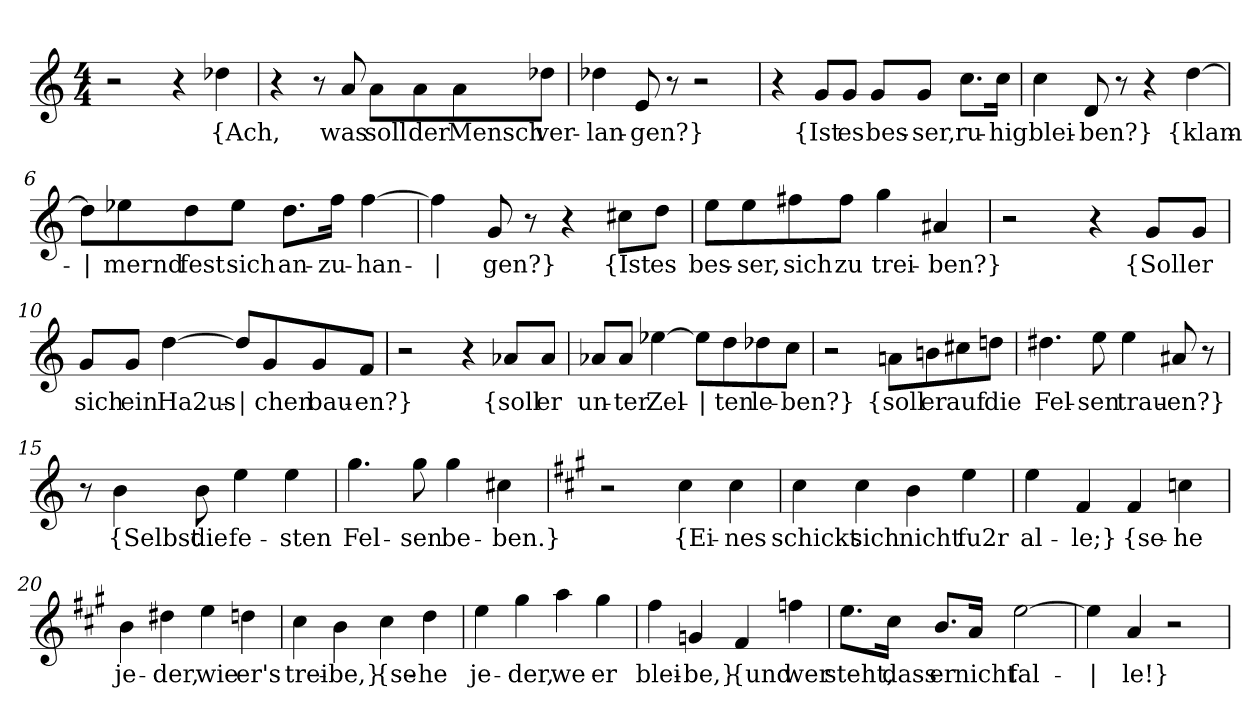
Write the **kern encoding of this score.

**kern	**text
*part1	*part1
*staff1	*staff1
*clefG2	*
*k[]	*
*M4/4	*
=1	=1
2r	.
4r	.
!	!LO:LY:b
4dd-X\	{Ach,
=2	=2
4r	.
8r	.
!	!LO:LY:b
8a/	was
!	!LO:LY:b
8a\L	soll
!	!LO:LY:b
8a\	der
!	!LO:LY:b
8a\	Mensch
!	!LO:LY:b
8dd-X\J	ver-
=3	=3
!	!LO:LY:b
4dd-X\	-lan-
!	!LO:LY:b
8e/	-gen?}
8r	.
2r	.
=4	=4
4r	.
!	!LO:LY:b
8g/L	{Ist
!	!LO:LY:b
8g/J	es
!	!LO:LY:b
8g/L	bes-
!	!LO:LY:b
8g/J	-ser,
!	!LO:LY:b
8.cc\L	ru-
!	!LO:LY:b
16cc\Jk	-hig
=5	=5
!	!LO:LY:b
4cc\	blei-
!	!LO:LY:b
8d/	-ben?}
8r	.
4r	.
!	!LO:LY:b
[4dd\	{klam-
!!LO:LB:g=z
=6	=6
!	!LO:LY:b
8dd\L]	|
!	!LO:LY:b
8ee-X\	-mernd
!	!LO:LY:b
8dd\	fest
!	!LO:LY:b
8ee-\J	sich
!	!LO:LY:b
8.dd\L	an-
!	!LO:LY:b
16ff\Jk	-zu-
!	!LO:LY:b
[4ff\	-han-
=7	=7
!	!LO:LY:b
4ff\]	|
!	!LO:LY:b
8g/	-gen?}
8r	.
4r	.
!	!LO:LY:b
8cc#X\L	{Ist
!	!LO:LY:b
8dd\J	es
=8	=8
!	!LO:LY:b
8ee\L	bes-
!	!LO:LY:b
8ee\	-ser,
!	!LO:LY:b
8ff#X\	sich
!	!LO:LY:b
8ff#\J	zu
!	!LO:LY:b
4gg\	trei-
!	!LO:LY:b
4a#X/	-ben?}
=9	=9
2r	.
4r	.
!	!LO:LY:b
8g/L	{Soll
!	!LO:LY:b
8g/J	er
!!LO:LB:g=z
=10	=10
!	!LO:LY:b
8g/L	sich
!	!LO:LY:b
8g/J	ein
!	!LO:LY:b
[4dd\	Ha2us-
!	!LO:LY:b
8dd/L]	|
!	!LO:LY:b
8g/	-chen
!	!LO:LY:b
8g/	bau-
!	!LO:LY:b
8f/J	-en?}
=11	=11
2r	.
4r	.
!	!LO:LY:b
8a-X/L	{soll
!	!LO:LY:b
8a-/J	er
=12	=12
!	!LO:LY:b
8a-X/L	un-
!	!LO:LY:b
8a-/J	-ter
!	!LO:LY:b
[4ee-X\	Zel-
!	!LO:LY:b
8ee-\L]	|
!	!LO:LY:b
8dd\	-ten
!	!LO:LY:b
8dd-X\	le-
!	!LO:LY:b
8cc\J	-ben?}
=13	=13
2r	.
!	!LO:LY:b
8an\L	{soll
!	!LO:LY:b
8bn\	er
!	!LO:LY:b
8cc#X\	auf
!	!LO:LY:b
8ddn\J	die
!!LO:LB:g=z
=14	=14
!	!LO:LY:b
4.dd#X\	Fel-
!	!LO:LY:b
8ee\	-sen
!	!LO:LY:b
4ee\	trau-
!	!LO:LY:b
8a#X/	-en?}
8r	.
=15	=15
8r	.
!	!LO:LY:b
4b\	{Selbst
!	!LO:LY:b
8b\	die
!	!LO:LY:b
4ee\	fe-
!	!LO:LY:b
4ee\	-sten
=16	=16
!	!LO:LY:b
4.gg\	Fel-
!	!LO:LY:b
8gg\	-sen
!	!LO:LY:b
4gg\	be-
!	!LO:LY:b
4cc#X\	-ben.}
=17	=17
*k[f#c#g#]	*
2r	.
!	!LO:LY:b
4cc#\	{Ei-
!	!LO:LY:b
4cc#\	-nes
=18	=18
!	!LO:LY:b
4cc#\	schickt
!	!LO:LY:b
4cc#\	sich
!	!LO:LY:b
4b\	nicht
!	!LO:LY:b
4ee\	fu2r
!!LO:LB:g=z
=19	=19
!	!LO:LY:b
4ee\	al-
!	!LO:LY:b
4f#/	-le;}
!	!LO:LY:b
4f#/	{se-
!	!LO:LY:b
4ccn\	-he
=20	=20
!	!LO:LY:b
4b\	je-
!	!LO:LY:b
4dd#X\	-der,
!	!LO:LY:b
4ee\	wie
!	!LO:LY:b
4ddn\	er's
=21	=21
!	!LO:LY:b
4cc#\	trei-
!	!LO:LY:b
4b\	-be,}
!	!LO:LY:b
4cc#\	{se-
!	!LO:LY:b
4dd\	-he
=22	=22
!	!LO:LY:b
4ee\	je-
!	!LO:LY:b
4gg#\	-der,
!	!LO:LY:b
4aa\	we
!	!LO:LY:b
4gg#\	er
=23	=23
!	!LO:LY:b
4ff#\	blei-
!	!LO:LY:b
4gn/	-be,}
!	!LO:LY:b
4f#/	{und
!	!LO:LY:b
4ffn\	wer
!!LO:LB:g=z
=24	=24
!	!LO:LY:b
8.ee\L	steht,
!	!LO:LY:b
16cc#\Jk	dass
!	!LO:LY:b
8.b/L	er
!	!LO:LY:b
16a/Jk	nicht
!	!LO:LY:b
[2ee\	fal-
=25	=25
!	!LO:LY:b
4ee\]	|
!	!LO:LY:b
4a/	-le!}
2r	.
=	=
*-	*-
